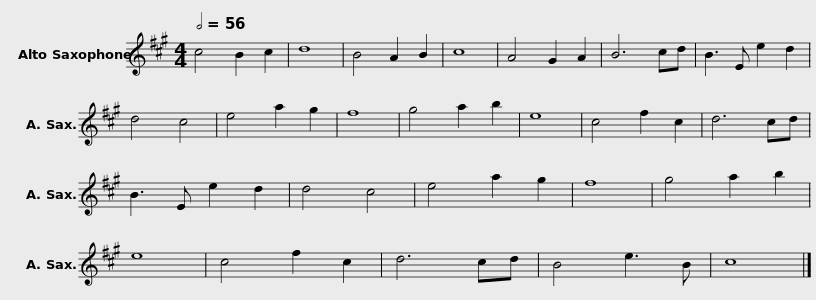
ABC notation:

X:1
L:1/8
Q:1/2=56
M:4/4
I:linebreak $
K:none
V:1 treble transpose=-9
V:1
[K:A] c4 B2 c2 | d8 | B4 A2 B2 | c8 | A4 G2 A2 | %5
 B6 cd | B3 E e2 d2 | d4 c4 | e4 a2 g2 | f8 | %10
 g4 a2 b2 | e8 | c4 f2 c2 |$ d6 cd | B3 E e2 d2 | %15
 d4 c4 | e4 a2 g2 | f8 | g4 a2 b2 | e8 | %20
 c4 f2 c2 | d6 cd | B4 e3 B | c8 |] %24
